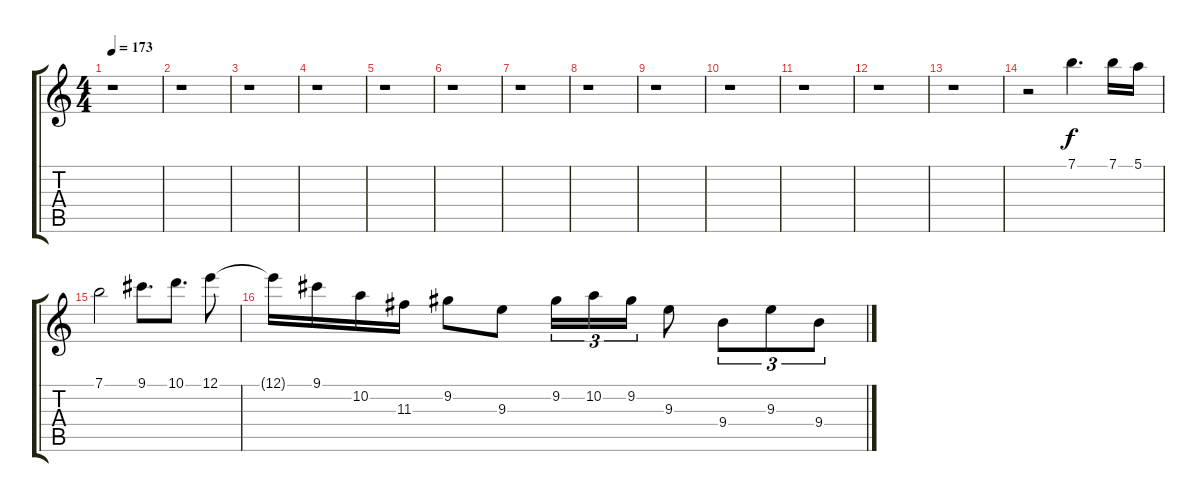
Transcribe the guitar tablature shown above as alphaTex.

\track "" {instrument distortionguitar}
\staff {score tabs}
\tuning (E4 B3 G3 D3 A2 E2) {hide}
\ts (4 4)
\tempo 173
\clef g2
\ks c
r.1{dy f} |
r.1 |
r.1 |
r.1 |
r.1 |
r.1 |
r.1 |
r.1 |
r.1 |
r.1 |
r.1 |
r.1 |
r.1 |
r.2 7.1.4{d} 7.1.16 5.1.16 |
7.1.2 9.1.8{d} 10.1.8{d} 12.1.8 |
12.1{t}.16 9.1.16 10.2.16 11.3.16 9.2.8 9.3.8 9.2.16{tu (3 2)} 10.2.16{tu (3 2)} 9.2.16{tu (3 2)} 9.3.8 9.4.8{tu (3 2)} 9.3.8{tu (3 2)} 9.4.8{tu (3 2)}
